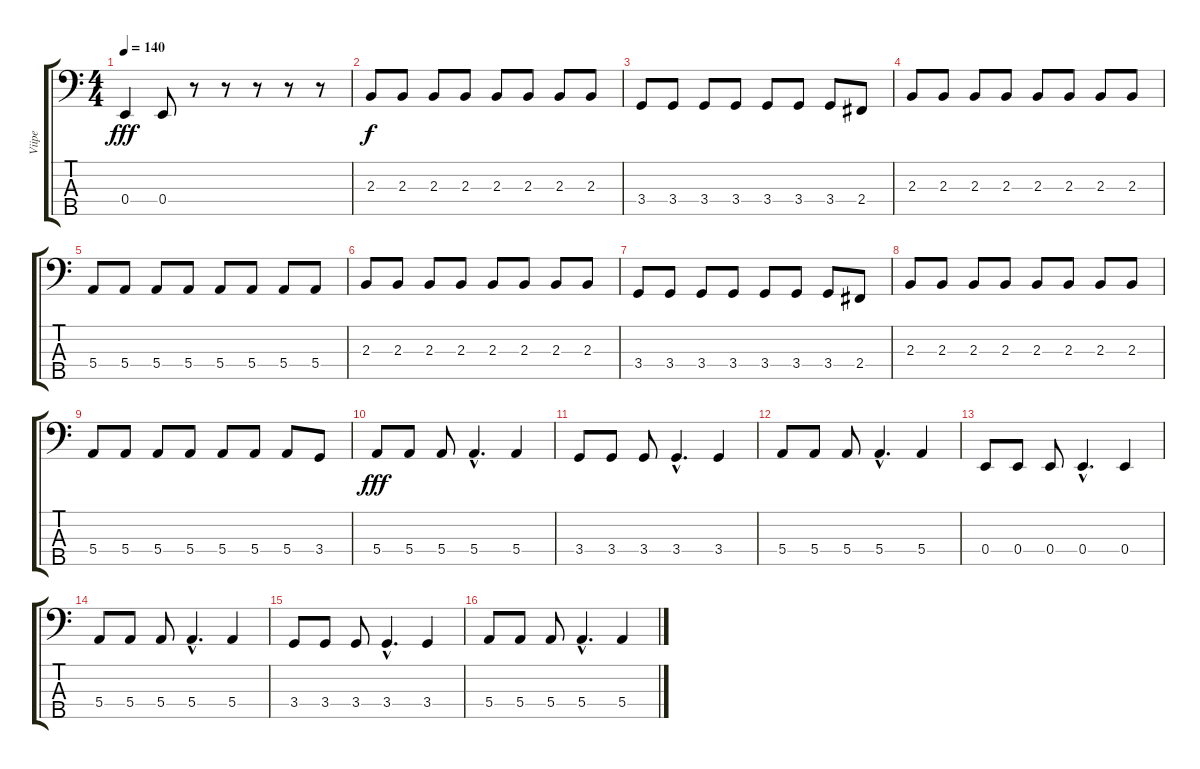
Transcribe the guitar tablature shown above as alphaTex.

\track ("Viipe" "Viipe") {instrument electricbassfinger}
\staff {score tabs}
\tuning (G2 D2 A1 E1 B0) {hide}
\ts (4 4)
\tempo 140
\clef f4
\ks c
0.4.4{dy fff} 0.4.8 r.8 r.8 r.8 r.8 r.8 |
2.3.8{dy f} 2.3.8 2.3.8 2.3.8 2.3.8 2.3.8 2.3.8 2.3.8 |
3.4.8 3.4.8 3.4.8 3.4.8 3.4.8 3.4.8 3.4.8 2.4.8 |
2.3.8 2.3.8 2.3.8 2.3.8 2.3.8 2.3.8 2.3.8 2.3.8 |
5.4.8 5.4.8 5.4.8 5.4.8 5.4.8 5.4.8 5.4.8 5.4.8 |
2.3.8 2.3.8 2.3.8 2.3.8 2.3.8 2.3.8 2.3.8 2.3.8 |
3.4.8 3.4.8 3.4.8 3.4.8 3.4.8 3.4.8 3.4.8 2.4.8 |
2.3.8 2.3.8 2.3.8 2.3.8 2.3.8 2.3.8 2.3.8 2.3.8 |
5.4.8 5.4.8 5.4.8 5.4.8 5.4.8 5.4.8 5.4.8 3.4.8 |
5.4.8{dy fff} 5.4.8 5.4.8 5.4{hac}.4{d} 5.4.4 |
3.4.8 3.4.8 3.4.8 3.4{hac}.4{d} 3.4.4 |
5.4.8 5.4.8 5.4.8 5.4{hac}.4{d} 5.4.4 |
0.4.8 0.4.8 0.4.8 0.4{hac}.4{d} 0.4.4 |
5.4.8 5.4.8 5.4.8 5.4{hac}.4{d} 5.4.4 |
3.4.8 3.4.8 3.4.8 3.4{hac}.4{d} 3.4.4 |
5.4.8 5.4.8 5.4.8 5.4{hac}.4{d} 5.4.4
